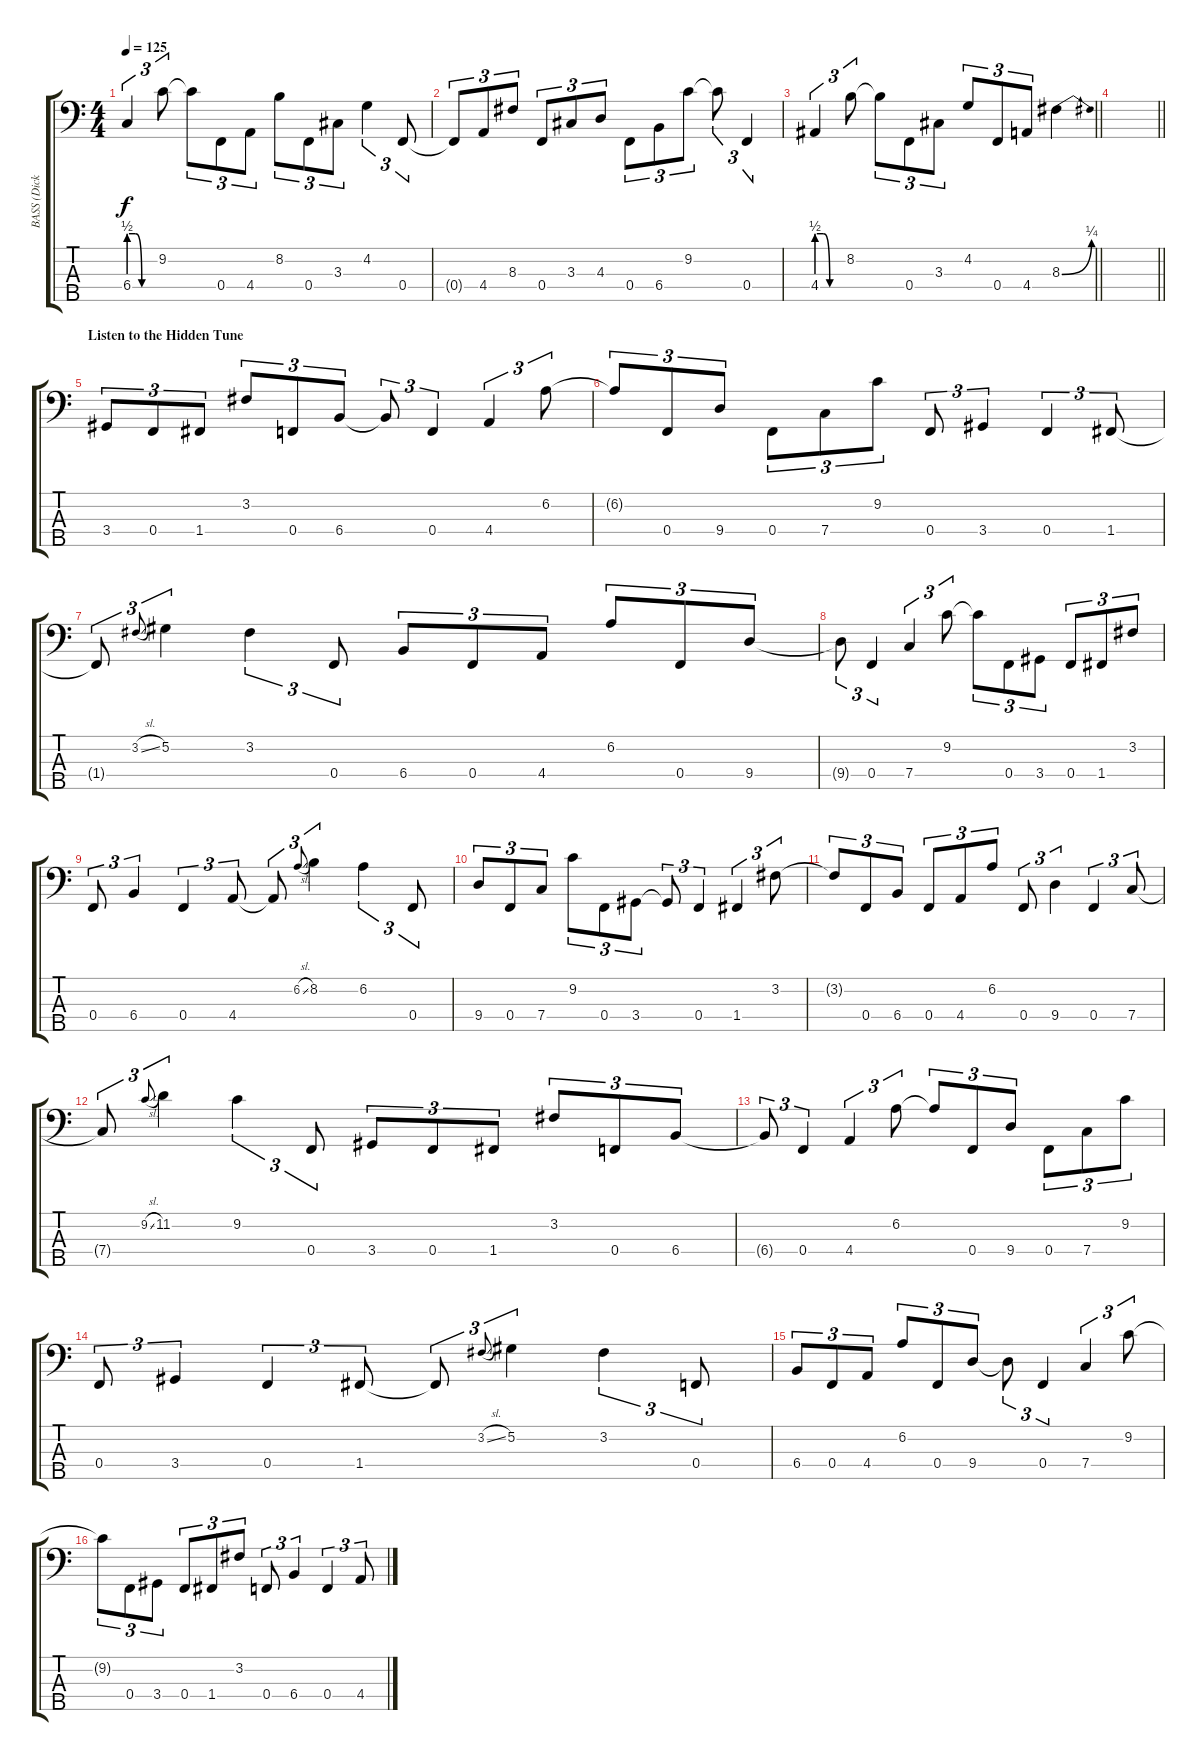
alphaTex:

\track ("BASS (Dick Lovgren)" "BASS (Dick") {instrument slapbass1}
\staff {score tabs}
\tuning (Ab2 Eb2 Bb1 F1 C1) {hide}
\ts (4 4)
\tempo 125
\clef f4
\ks c
6.4{be (custom 0 2 15 2 30 0 60 0)}.4{tu (3 2) dy f} 9.2.8{tu (3 2)} 9.2{t}.8{tu (3 2)} 0.4.8{tu (3 2)} 4.4.8{tu (3 2)} 8.2.8{tu (3 2)} 0.4.8{tu (3 2)} 3.3.8{tu (3 2)} 4.2.4{tu (3 2)} 0.4.8{tu (3 2)} |
0.4{t}.8{tu (3 2)} 4.4.8{tu (3 2)} 8.3.8{tu (3 2)} 0.4.8{tu (3 2)} 3.3.8{tu (3 2)} 4.3.8{tu (3 2)} 0.4.8{tu (3 2)} 6.4.8{tu (3 2)} 9.2.8{tu (3 2)} 9.2{t}.8{tu (3 2)} 0.4.4{tu (3 2)} |
\barLineRight lightlight
4.4{be (custom 0 2 15 2 30 0 60 0)}.4{tu (3 2)} 8.2.8{tu (3 2)} 8.2{t}.8{tu (3 2)} 0.4.8{tu (3 2)} 3.3.8{tu (3 2)} 4.2.8{tu (3 2)} 0.4.8{tu (3 2)} 4.4.8{tu (3 2)} 8.3{be (bend 0 0 60 1)}.4 |
\barLineRight lightlight
|
\section ("" "Listen to the Hidden Tune")
3.4.8{tu (3 2)} 0.4.8{tu (3 2)} 1.4.8{tu (3 2)} 3.2.8{tu (3 2)} 0.4.8{tu (3 2)} 6.4.8{tu (3 2)} 6.4{t}.8{tu (3 2)} 0.4.4{tu (3 2)} 4.4.4{tu (3 2)} 6.2.8{tu (3 2)} |
6.2{t}.8{tu (3 2)} 0.4.8{tu (3 2)} 9.4.8{tu (3 2)} 0.4.8{tu (3 2)} 7.4.8{tu (3 2)} 9.2.8{tu (3 2)} 0.4.8{tu (3 2)} 3.4.4{tu (3 2)} 0.4.4{tu (3 2)} 1.4.8{tu (3 2)} |
1.4{t}.8{tu (3 2)} 3.2{sl}.8{gr onbeat} 5.2.4{tu (3 2)} 3.2.4{tu (3 2)} 0.4.8{tu (3 2)} 6.4.8{tu (3 2)} 0.4.8{tu (3 2)} 4.4.8{tu (3 2)} 6.2.8{tu (3 2)} 0.4.8{tu (3 2)} 9.4.8{tu (3 2)} |
9.4{t}.8{tu (3 2)} 0.4.4{tu (3 2)} 7.4.4{tu (3 2)} 9.2.8{tu (3 2)} 9.2{t}.8{tu (3 2)} 0.4.8{tu (3 2)} 3.4.8{tu (3 2)} 0.4.8{tu (3 2)} 1.4.8{tu (3 2)} 3.2.8{tu (3 2)} |
0.4.8{tu (3 2)} 6.4.4{tu (3 2)} 0.4.4{tu (3 2)} 4.4.8{tu (3 2)} 4.4{t}.8{tu (3 2)} 6.2{sl}.8{gr onbeat} 8.2.4{tu (3 2)} 6.2.4{tu (3 2)} 0.4.8{tu (3 2)} |
9.4.8{tu (3 2)} 0.4.8{tu (3 2)} 7.4.8{tu (3 2)} 9.2.8{tu (3 2)} 0.4.8{tu (3 2)} 3.4.8{tu (3 2)} 3.4{t}.8{tu (3 2)} 0.4.4{tu (3 2)} 1.4.4{tu (3 2)} 3.2.8{tu (3 2)} |
3.2{t}.8{tu (3 2)} 0.4.8{tu (3 2)} 6.4.8{tu (3 2)} 0.4.8{tu (3 2)} 4.4.8{tu (3 2)} 6.2.8{tu (3 2)} 0.4.8{tu (3 2)} 9.4.4{tu (3 2)} 0.4.4{tu (3 2)} 7.4.8{tu (3 2)} |
7.4{t}.8{tu (3 2)} 9.2{sl}.8{gr onbeat} 11.2.4{tu (3 2)} 9.2.4{tu (3 2)} 0.4.8{tu (3 2)} 3.4.8{tu (3 2)} 0.4.8{tu (3 2)} 1.4.8{tu (3 2)} 3.2.8{tu (3 2)} 0.4.8{tu (3 2)} 6.4.8{tu (3 2)} |
6.4{t}.8{tu (3 2)} 0.4.4{tu (3 2)} 4.4.4{tu (3 2)} 6.2.8{tu (3 2)} 6.2{t}.8{tu (3 2)} 0.4.8{tu (3 2)} 9.4.8{tu (3 2)} 0.4.8{tu (3 2)} 7.4.8{tu (3 2)} 9.2.8{tu (3 2)} |
0.4.8{tu (3 2)} 3.4.4{tu (3 2)} 0.4.4{tu (3 2)} 1.4.8{tu (3 2)} 1.4{t}.8{tu (3 2)} 3.2{sl}.8{gr onbeat} 5.2.4{tu (3 2)} 3.2.4{tu (3 2)} 0.4.8{tu (3 2)} |
6.4.8{tu (3 2)} 0.4.8{tu (3 2)} 4.4.8{tu (3 2)} 6.2.8{tu (3 2)} 0.4.8{tu (3 2)} 9.4.8{tu (3 2)} 9.4{t}.8{tu (3 2)} 0.4.4{tu (3 2)} 7.4.4{tu (3 2)} 9.2.8{tu (3 2)} |
9.2{t}.8{tu (3 2)} 0.4.8{tu (3 2)} 3.4.8{tu (3 2)} 0.4.8{tu (3 2)} 1.4.8{tu (3 2)} 3.2.8{tu (3 2)} 0.4.8{tu (3 2)} 6.4.4{tu (3 2)} 0.4.4{tu (3 2)} 4.4.8{tu (3 2)}
